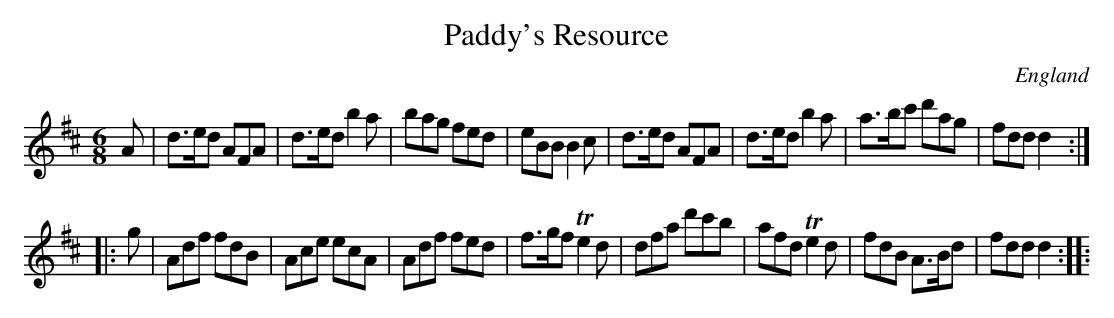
X:1
T:Paddy's Resource
L:1/8
M:6/8
O:England
K:D major
A |\
d>ed AFA | d>ed b2a | bag   fed  | eBB B2c |\
d>ed AFA | d>ed b2a | a>bc' d'ag | fdd d2 ::
g |\
Adf fdB   | Ace ecA  | Adf fed  | f>gf Te2d |\
dfa d'c'b | afd Te2d | fdB A>Bd | fdd  d2 ::
